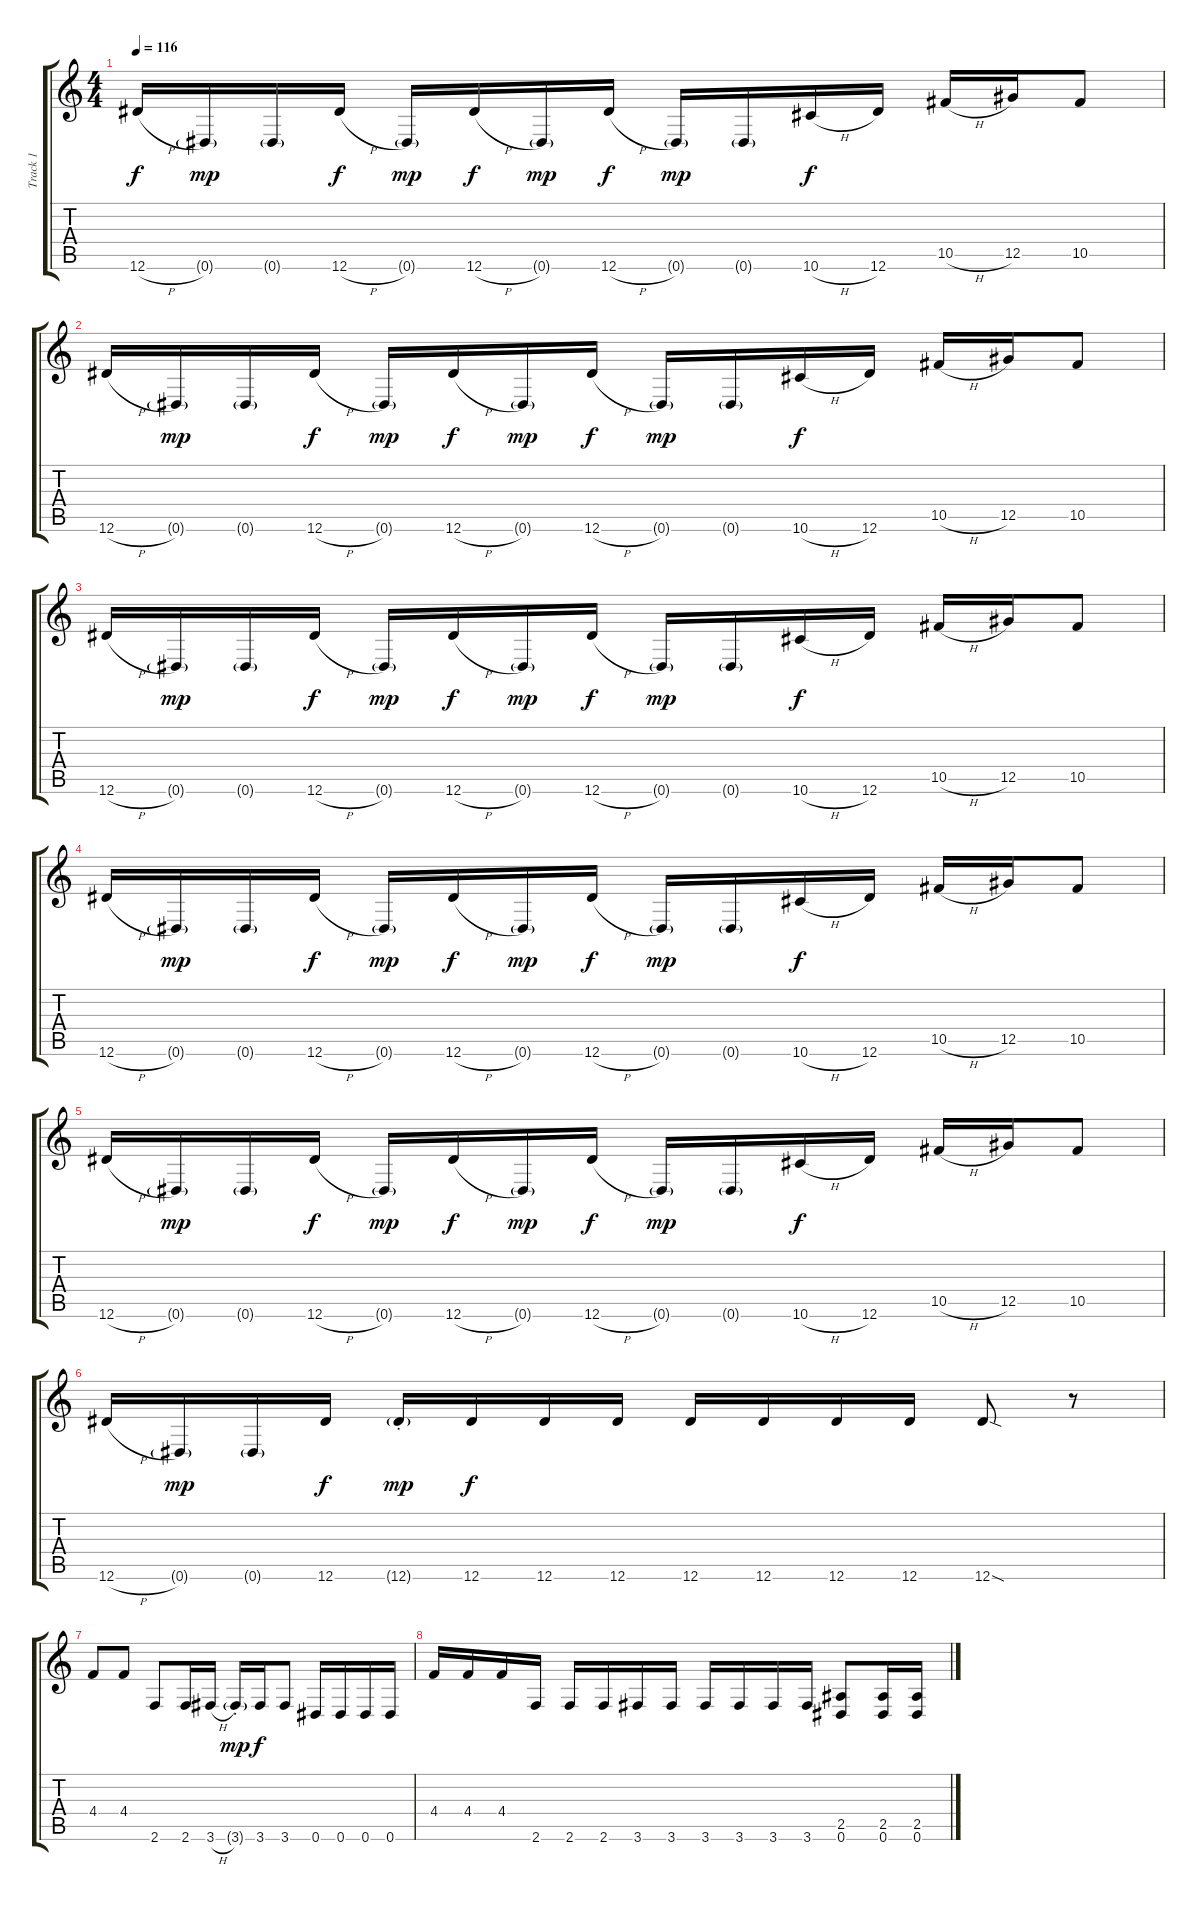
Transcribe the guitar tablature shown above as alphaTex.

\track ("Track 1" "Track 1") {instrument distortionguitar}
\staff {score tabs}
\tuning (Eb4 Bb3 Gb3 Db3 Ab2 Eb2) {hide}
\ts (4 4)
\tempo 116
\clef g2
\ks c
12.6{h}.16{dy f} 0.6{g}.16{dy mp} 0.6{g}.16 12.6{h}.16{dy f} 0.6{g}.16{dy mp} 12.6{h}.16{dy f} 0.6{g}.16{dy mp} 12.6{h}.16{dy f} 0.6{g}.16{dy mp} 0.6{g}.16 10.6{h}.16{dy f} 12.6.16 10.5{h}.16 12.5.16 10.5.8 |
12.6{h}.16 0.6{g}.16{dy mp} 0.6{g}.16 12.6{h}.16{dy f} 0.6{g}.16{dy mp} 12.6{h}.16{dy f} 0.6{g}.16{dy mp} 12.6{h}.16{dy f} 0.6{g}.16{dy mp} 0.6{g}.16 10.6{h}.16{dy f} 12.6.16 10.5{h}.16 12.5.16 10.5.8 |
12.6{h}.16 0.6{g}.16{dy mp} 0.6{g}.16 12.6{h}.16{dy f} 0.6{g}.16{dy mp} 12.6{h}.16{dy f} 0.6{g}.16{dy mp} 12.6{h}.16{dy f} 0.6{g}.16{dy mp} 0.6{g}.16 10.6{h}.16{dy f} 12.6.16 10.5{h}.16 12.5.16 10.5.8 |
12.6{h}.16 0.6{g}.16{dy mp} 0.6{g}.16 12.6{h}.16{dy f} 0.6{g}.16{dy mp} 12.6{h}.16{dy f} 0.6{g}.16{dy mp} 12.6{h}.16{dy f} 0.6{g}.16{dy mp} 0.6{g}.16 10.6{h}.16{dy f} 12.6.16 10.5{h}.16 12.5.16 10.5.8 |
12.6{h}.16 0.6{g}.16{dy mp} 0.6{g}.16 12.6{h}.16{dy f} 0.6{g}.16{dy mp} 12.6{h}.16{dy f} 0.6{g}.16{dy mp} 12.6{h}.16{dy f} 0.6{g}.16{dy mp} 0.6{g}.16 10.6{h}.16{dy f} 12.6.16 10.5{h}.16 12.5.16 10.5.8 |
12.6{h}.16 0.6{g}.16{dy mp} 0.6{g}.16 12.6.16{dy f} 12.6{g st}.16{dy mp} 12.6.16{dy f} 12.6.16 12.6.16 12.6.16 12.6.16 12.6.16 12.6.16 12.6{sod}.8 r.8 |
4.4.8 4.4.8 2.6.8 2.6.16 3.6{h}.16 3.6{g st}.16{dy mp} 3.6.16{dy f} 3.6.8 0.6.16 0.6.16 0.6.16 0.6.16 |
4.4.16 4.4.16 4.4.16 2.6.16 2.6.16 2.6.16 3.6.16 3.6.16 3.6.16 3.6.16 3.6.16 3.6.16 (2.5 0.6).8 (2.5 0.6).16 (2.5 0.6).16
